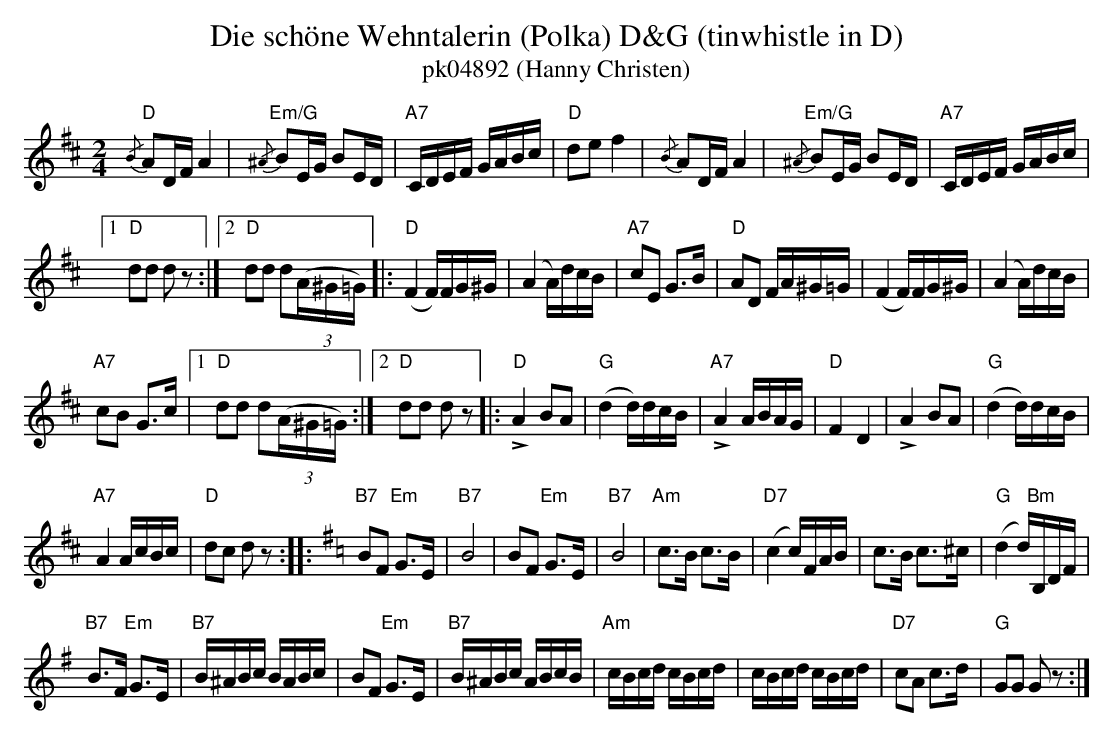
X:1
T:Die sch\"one Wehntalerin (Polka) D&G (tinwhistle in D)
T:pk04892 (Hanny Christen)
M:2/4
L:1/16
K:D %%MIDI gchordon
"D"{/B}A2DFA4 | "Em/G"{/^A}B2EG B2ED | "A7"CDEF GABc | "D"d2e2f4 | {/B}A2DFA4 | "Em/G"{/^A}B2EG B2ED | "A7"CDEF GABc |1
"D"d2d2 d2z2 :|2 "D"d2d2 d2((3A^G=G) |: "D"(F4 F)FG^G | (A4A)dcB | "A7"c2E2 G3B | "D"A2D2 FA^G=G | (F4F)FG^G | (A4A)dcB |
"A7"c2B2 G3c |1 "D"d2d2 d2((3A^G=G) :|2 "D"d2d2 d2z2 |: "D"!>!A4 B2A2 | "G"(d4d)dcB | "A7"!>!A4 ABAG | "D"F4D4 | !>!A4 B2A2 | "G"(d4d)dcB |
"A7"A4AcBc | "D"d2c2 d2z2 :: [K:G] "B7"B2F2 "Em"G3E | "B7"B8 | B2F2 "Em"G3E | "B7"B8 | "Am"c3B c3B | "D7"(c4c)FAB | c3B c3^c | "G"(d4 d)"Bm"B,DF |
"B7"B3F "Em"G3E | "B7"B^ABc BABc | B2F2 "Em"G3E | "B7"B^ABc ABcB | "Am"cBcd cBcd | cBcd cBcd | "D7"c2A2 c3d | "G"G2G2 G2z2 :|
